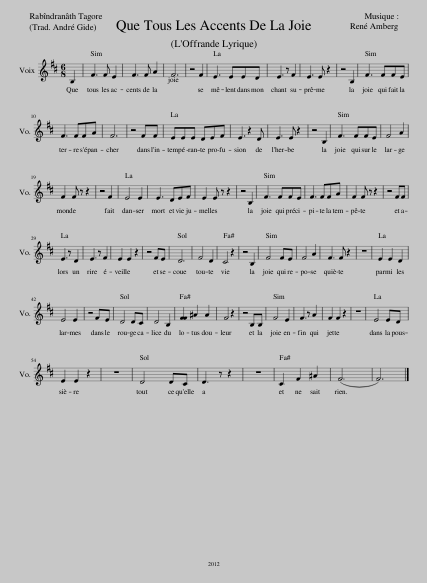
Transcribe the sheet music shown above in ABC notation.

X:1
L:1/8
M:6/8
I:linebreak $
K:D
V:1 treble
V:1
 B,2 | F3 F E2 | F3 F A2 | F6 | z4 F2 | %5
 E3 EED | E3 z F2 | E3 E z2 | z4 B,2 | F3 FFE |$ %10
 F3 FFA | F6 | z4 FF | EEE DEF | E3 z2 D | %15
 E3 E z2 | z4 B,2 | F3 FFE | F4 A2 |$ F2 F z z2 | %20
 z4 F2 | E4 E2 | E3 DEF | E2 E z z2 | z4 B,2 | %25
 F3 FFE | F3 FFA | F2 F z z2 | z4 FF |$ E3 z D2 | %30
 E3 z F2 | E2 E2 z2 | z4 FE | D6 | F4 D2 | %35
 C4 z2 | z4 B,2 | F4 FE | F4 A2 | F3 F z2 | %40
 z6 | E2 E2 D2 |$ E4 E2 | z4 FE | D4 DC | %45
 D4 B,2 | [FF]2 ^A2 A2 | F4 z2 | z4 B,B, | F4 E2 | %50
 F3 z A2 | F2 F2 z2 | z6 | E4 ED |$ E2 E2 z2 | %55
 z6 | D4 DC | D3 z z2 | z6 | C2 F2 ^A2 | %60
 (F6 | F6) |] %62
